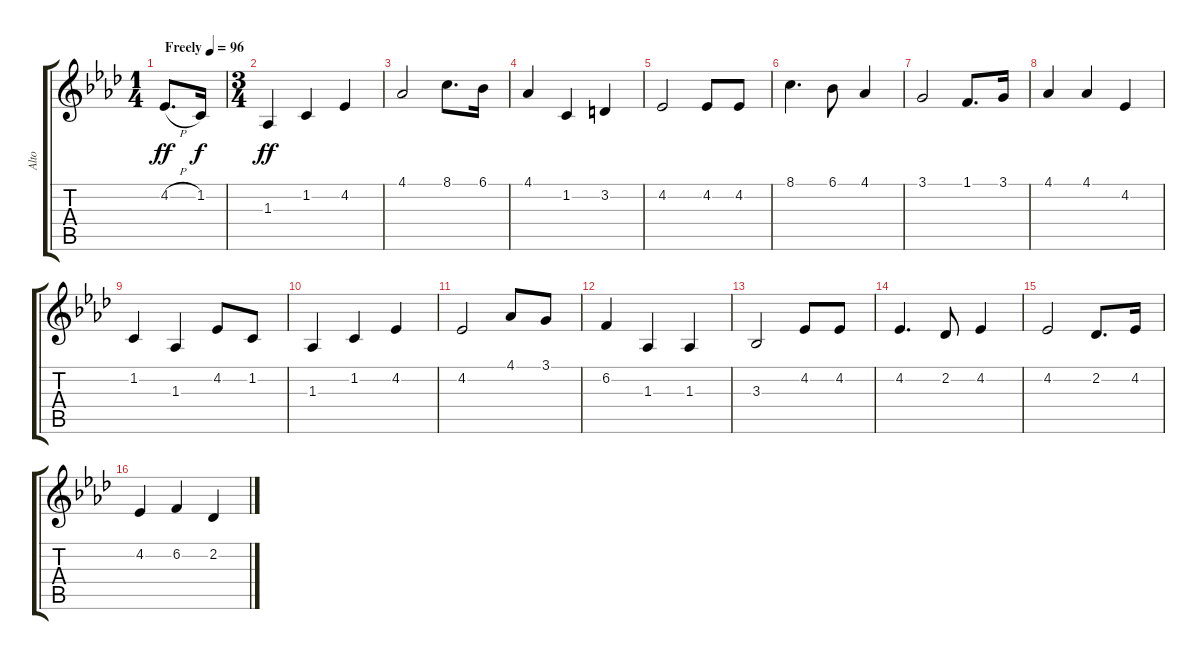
\track ("Alto" "Alto") {instrument lead6voice}
\staff {score tabs}
\tuning (E4 B3 G3 D3 A2 E2) {hide}
\ts (1 4)
\tempo (96 "Freely")
\clef g2
\ks ab
4.2{h}.8{d dy ff instrument lead6voice} 1.2.16{dy f} |
\ts (3 4)
1.3.4{dy ff} 1.2.4 4.2.4 |
4.1.2 8.1.8{d} 6.1.16 |
4.1.4 1.2.4 3.2.4 |
4.2.2 4.2.8 4.2.8 |
8.1.4{d} 6.1.8 4.1.4 |
3.1.2 1.1.8{d} 3.1.16 |
4.1.4 4.1.4 4.2.4 |
1.2.4 1.3.4 4.2.8 1.2.8 |
1.3.4 1.2.4 4.2.4 |
4.2.2 4.1.8 3.1.8 |
6.2.4 1.3.4 1.3.4 |
3.3.2 4.2.8 4.2.8 |
4.2.4{d} 2.2.8 4.2.4 |
4.2.2 2.2.8{d} 4.2.16 |
4.2.4 6.2.4 2.2.4
